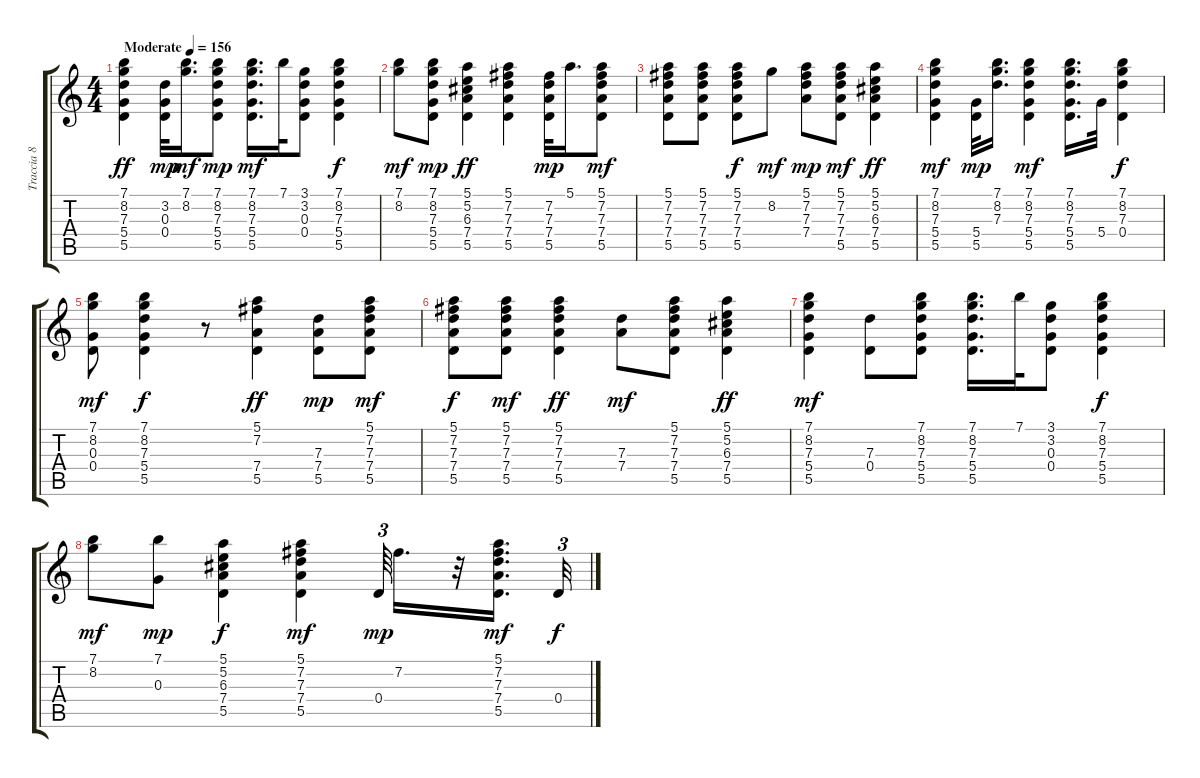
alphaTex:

\track ("Traccia 8" "Traccia 8") {instrument acousticguitarnylon}
\staff {score tabs}
\tuning (E4 B3 G3 D3 A2 E2) {hide}
\ts (4 4)
\tempo (156 "Moderate")
\clef g2
\ks c
(7.1 8.2 7.3 5.4 5.5).4{dy ff instrument acousticguitarnylon} (3.2 0.3 0.4).32{dy mp} (7.1 8.2).16{d dy mf} (7.1 8.2 7.3 5.4 5.5).8{dy mp} (7.1 8.2 7.3 5.4 5.5).16{d dy mf} 7.1.32 (3.1 3.2 0.3 0.4).8 (7.1 8.2 7.3 5.4 5.5).4{dy f} |
(7.1 8.2).8{dy mf} (7.1 8.2 7.3 5.4 5.5).8{dy mp} (5.1 5.2 6.3 7.4 5.5).4{dy ff} (5.1 7.2 7.3 7.4 5.5).4 (7.2 7.3 7.4 5.5).32{dy mp} 5.1.16{d} (5.1 7.2 7.3 7.4 5.5).8{dy mf} |
(5.1 7.2 7.3 7.4 5.5).8 (5.1 7.2 7.3 7.4 5.5).8 (5.1 7.2 7.3 7.4 5.5).8{dy f} 8.2.8{dy mf} (5.1 7.2 7.3 7.4).8{dy mp} (5.1 7.2 7.3 7.4 5.5).8{dy mf} (5.1 5.2 6.3 7.4 5.5).4{dy ff} |
(7.1 8.2 7.3 5.4 5.5).4{dy mf} (5.4 5.5).32{dy mp} (7.1 8.2 7.3).16{d} (7.1 8.2 7.3 5.4 5.5).4{dy mf} (7.1 8.2 7.3 5.4 5.5).16{d} 5.4.32 (7.1 8.2 7.3 0.4).4{dy f} |
(7.1 8.2 0.3 0.4).8{dy mf} (7.1 8.2 7.3 5.4 5.5).4{dy f} r.8 (5.1 7.2 7.4 5.5).4{dy ff} (7.3 7.4 5.5).8{dy mp} (5.1 7.2 7.3 7.4 5.5).8{dy mf} |
(5.1 7.2 7.3 7.4 5.5).8{dy f} (5.1 7.2 7.3 7.4 5.5).8{dy mf} (5.1 7.2 7.3 7.4 5.5).4{dy ff} (7.3 7.4).8{dy mf} (5.1 7.2 7.3 7.4 5.5).8 (5.1 5.2 6.3 7.4 5.5).4{dy ff} |
(7.1 8.2 7.3 5.4 5.5).4{dy mf} (7.3 0.4).8 (7.1 8.2 7.3 5.4 5.5).8 (7.1 8.2 7.3 5.4 5.5).16{d} 7.1.32 (3.1 3.2 0.3 0.4).8 (7.1 8.2 7.3 5.4 5.5).4{dy f} |
(7.1 8.2).8{dy mf} (7.1 0.3).8{dy mp} (5.1 5.2 6.3 7.4 5.5).4{dy f} (5.1 7.2 7.3 7.4 5.5).4{dy mf} 0.4.64{tu (3 2) dy mp} 7.2.16{d} r.32 (5.1 7.2 7.3 7.4 5.5).16{d dy mf} 0.4.32{tu (3 2) dy f}
